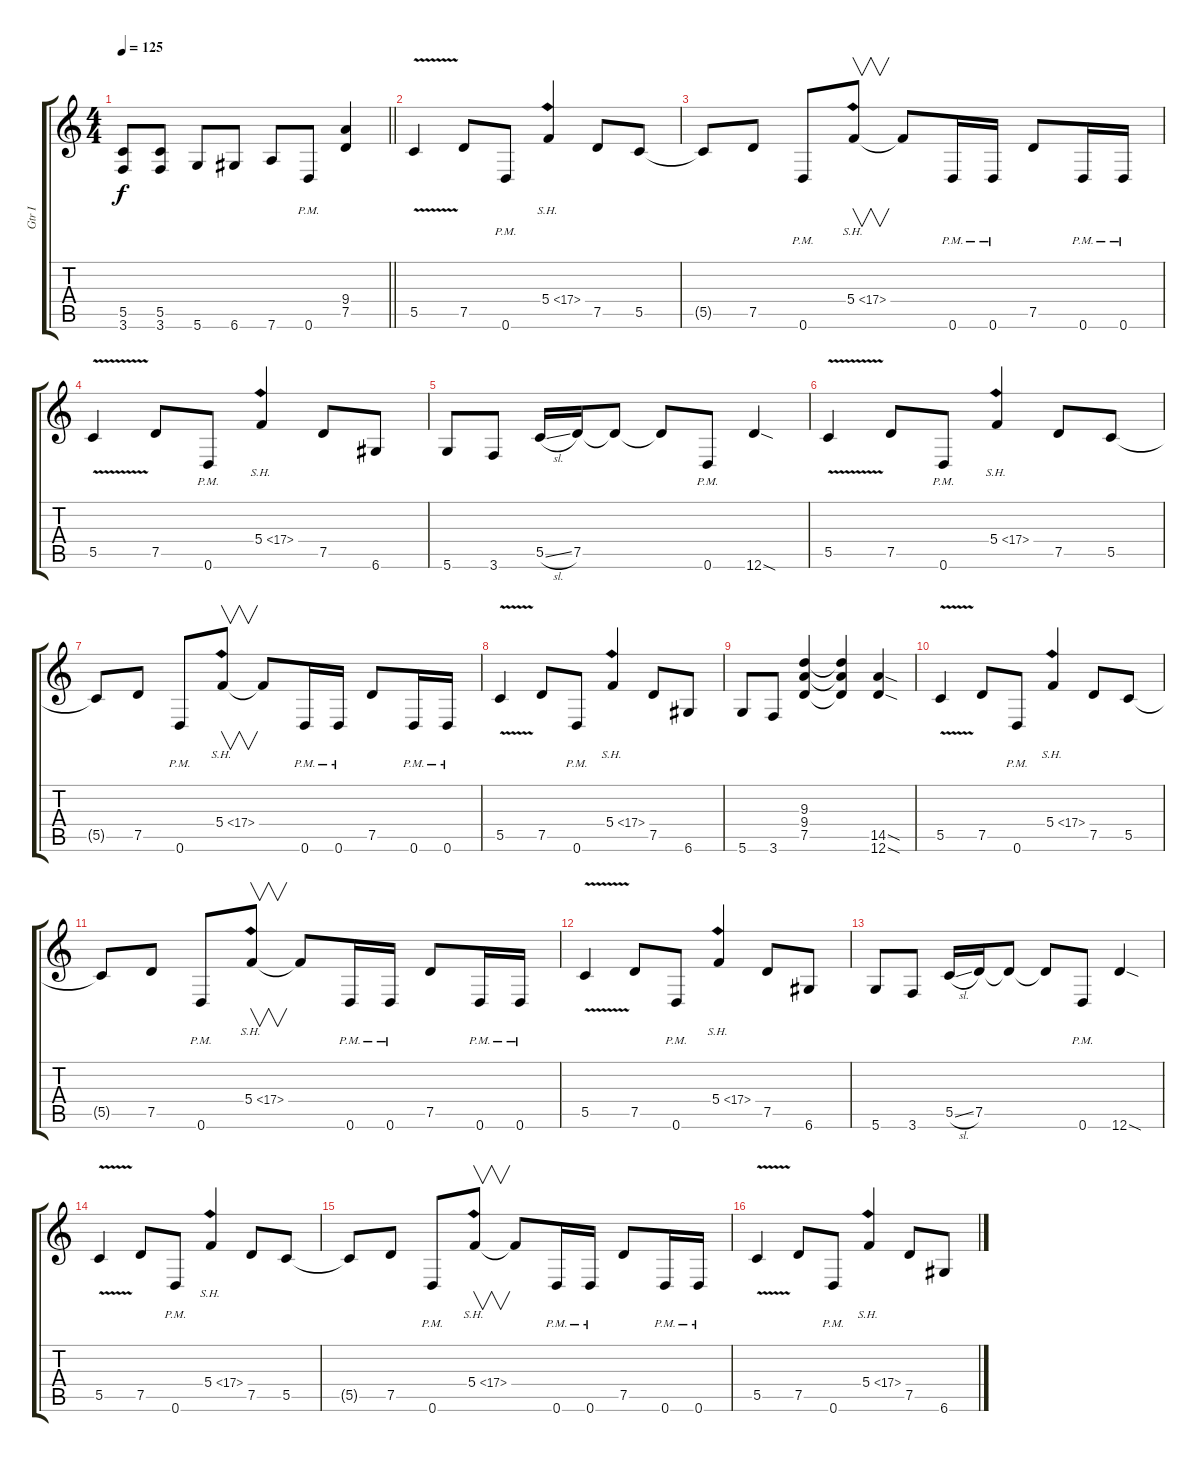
\track ("Gtr I" "Gtr I") {instrument distortionguitar}
\staff {score tabs}
\tuning (D4 A3 F3 C3 G2 D2) {hide}
\ts (4 4)
\tempo 125
\clef g2
\barLineRight lightlight
\ks c
(5.5 3.6).8{dy f} (5.5 3.6).8 5.6.8 6.6.8 7.6.8 0.6{pm}.8 (9.4 7.5).4 |
5.5{v}.4{volume 14} 7.5.8 0.6{pm}.8 5.4{sh 12}.4 7.5.8 5.5.8 |
5.5{t}.8 7.5.8 0.6{pm}.8 5.4{sh 12}.8{v} 5.4{t}.8 0.6{pm}.16 0.6{pm}.16 7.5.8 0.6{pm}.16 0.6{pm}.16 |
5.5{v}.4 7.5.8 0.6{pm}.8 5.4{sh 12}.4 7.5.8 6.6.8 |
5.6.8 3.6.8 5.5{sl}.16 7.5.16 7.5{t}.8 7.5{t}.8 0.6{pm}.8 12.6{sod}.4 |
5.5{v}.4 7.5.8 0.6{pm}.8 5.4{sh 12}.4 7.5.8 5.5.8 |
5.5{t}.8 7.5.8 0.6{pm}.8 5.4{sh 12}.8{v} 5.4{t}.8 0.6{pm}.16 0.6{pm}.16 7.5.8 0.6{pm}.16 0.6{pm}.16 |
5.5{v}.4 7.5.8 0.6{pm}.8 5.4{sh 12}.4 7.5.8 6.6.8 |
5.6.8 3.6.8 (9.3 9.4 7.5).4 (9.3{t} 9.4{t} 7.5{t}).4 (14.5{sod} 12.6{sod}).4 |
5.5{v}.4 7.5.8 0.6{pm}.8 5.4{sh 12}.4 7.5.8 5.5.8 |
5.5{t}.8 7.5.8 0.6{pm}.8 5.4{sh 12}.8{v} 5.4{t}.8 0.6{pm}.16 0.6{pm}.16 7.5.8 0.6{pm}.16 0.6{pm}.16 |
5.5{v}.4 7.5.8 0.6{pm}.8 5.4{sh 12}.4 7.5.8 6.6.8 |
5.6.8 3.6.8 5.5{sl}.16 7.5.16 7.5{t}.8 7.5{t}.8 0.6{pm}.8 12.6{sod}.4 |
5.5{v}.4 7.5.8 0.6{pm}.8 5.4{sh 12}.4 7.5.8 5.5.8 |
5.5{t}.8 7.5.8 0.6{pm}.8 5.4{sh 12}.8{v} 5.4{t}.8 0.6{pm}.16 0.6{pm}.16 7.5.8 0.6{pm}.16 0.6{pm}.16 |
5.5{v}.4 7.5.8 0.6{pm}.8 5.4{sh 12}.4 7.5.8 6.6.8
